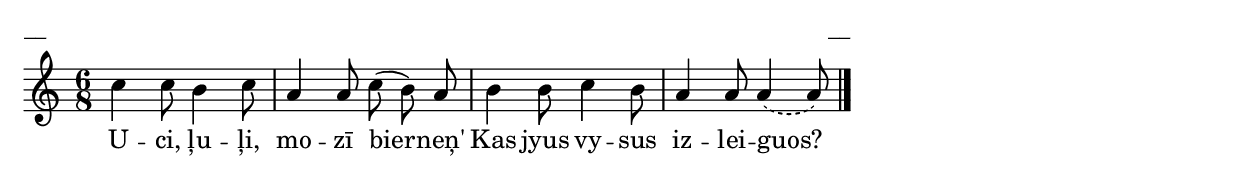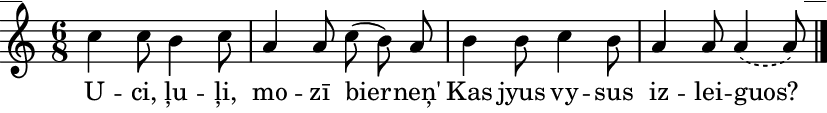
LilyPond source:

\version "2.13.18"
#(ly:set-option 'crop #t)

%\header {
%    title = "Uci, ļuļi, mozī bierneņ'"
%}
\paper {
line-width = 14\cm
left-margin = 0.4\cm
between-system-padding = 0.1\cm
between-system-space = 0.1\cm
}
\layout {
indent = #0
ragged-last = ##f
}

voiceA = \relative c' {
\clef "treble"
\key a \minor
\time 6/8
c'4 c8 b4 c8 | a4 a8 c8( b) a | b4 b8 c4 b8 | 
\slurDashed
a4 a8 a4( a8)
\bar "|." 
} 

lyricA = \lyricmode {
U -- ci, ļu -- ļi, mo -- zī bier -- neņ'
Kas jyus vy -- sus iz -- lei -- guos? 
} 

fullScore = <<
\new Staff {
<<
\new Voice = "voiceA" { \oneVoice \autoBeamOff \voiceA }
\new Lyrics \lyricsto "voiceA" \lyricA
>>
}
>>

\score {
\fullScore
\header { piece = "__" opus = "__" }
}
\markup { \with-color #(x11-color 'white) \sans \smaller "__" }
\score {
\unfoldRepeats
\fullScore
\midi {
\context { \Staff \remove "Staff_performer" }
\context { \Voice \consists "Staff_performer" }
}
}


